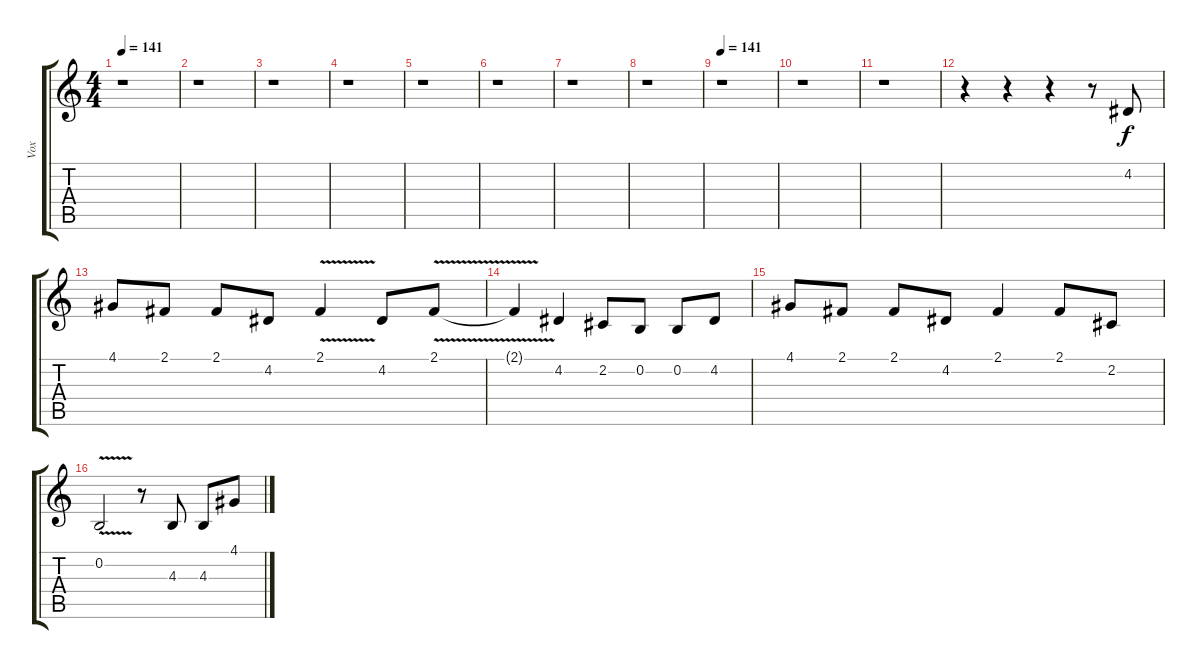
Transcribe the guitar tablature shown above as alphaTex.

\track ("Vox" "Vox") {instrument lead2sawtooth}
\staff {score tabs}
\tuning (E4 B3 G3 D3 A2 E2) {hide}
\ts (4 4)
\tempo 141
\tempo 134
\tempo 141
\clef g2
\ks c
r.1{dy f instrument lead2sawtooth} |
r.1 |
r.1 |
r.1 |
r.1 |
r.1 |
r.1 |
r.1 |
\tempo 141
r.1 |
r.1 |
r.1 |
r.4 r.4 r.4 r.8 4.2.8 |
4.1.8 2.1.8 2.1.8 4.2.8 2.1{v}.4 4.2.8 2.1{v}.8 |
2.1{t}.4 4.2.4 2.2.8 0.2.8 0.2.8 4.2.8 |
4.1.8 2.1.8 2.1.8 4.2.8 2.1.4 2.1.8 2.2.8 |
0.2{v}.2 r.8 4.3.8 4.3.8 4.1.8
